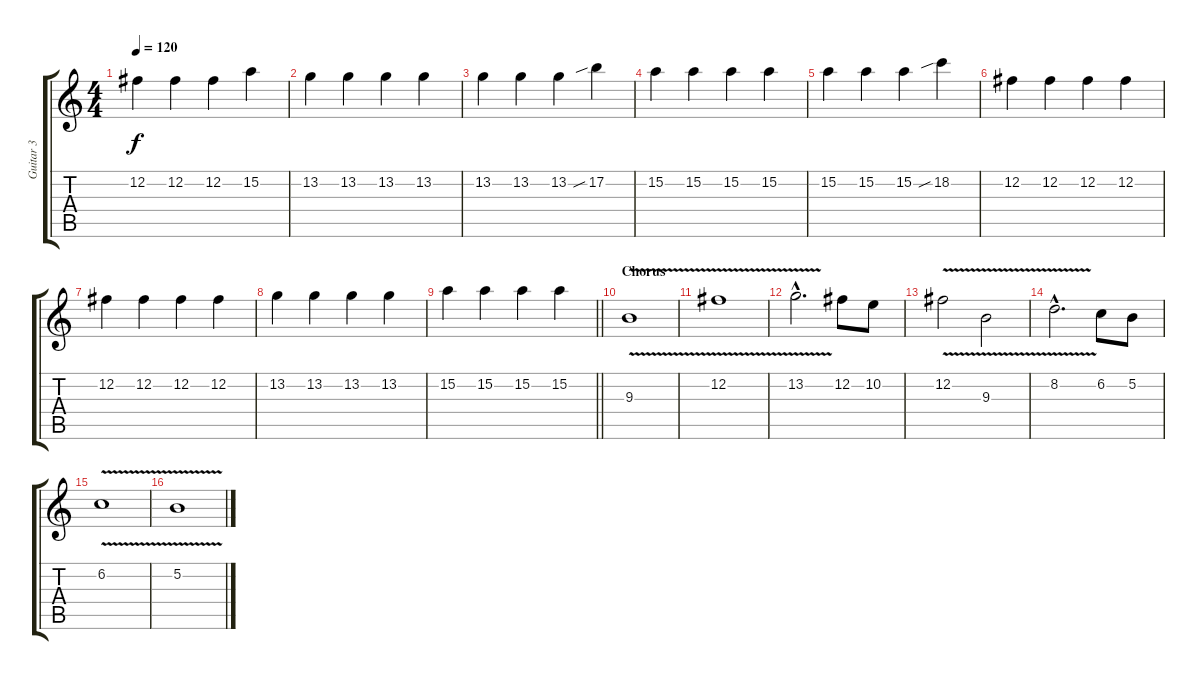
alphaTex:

\track ("Guitar 3" "Guitar 3") {instrument distortionguitar}
\staff {score tabs}
\tuning (B3 Gb3 D3 A2 E2 B1) {hide}
\ts (4 4)
\tempo 120
\clef g2
\ks c
12.2.4{dy f} 12.2.4 12.2.4 15.2.4 |
13.2.4 13.2.4 13.2.4 13.2.4 |
13.2.4 13.2.4 13.2.4 17.2{sib}.4 |
15.2.4 15.2.4 15.2.4 15.2.4 |
15.2.4 15.2.4 15.2.4 18.2{sib}.4 |
12.2.4 12.2.4 12.2.4 12.2.4 |
12.2.4 12.2.4 12.2.4 12.2.4 |
13.2.4 13.2.4 13.2.4 13.2.4 |
\barLineRight lightlight
15.2.4 15.2.4 15.2.4 15.2.4 |
\section ("" "Chorus")
9.3{v}.1 |
12.2{v}.1 |
13.2{v hac}.2{d} 12.2.8 10.2.8 |
12.2{v}.2 9.3{v}.2 |
8.2{v hac}.2{d} 6.2.8 5.2.8 |
6.2{v}.1 |
5.2{v}.1
